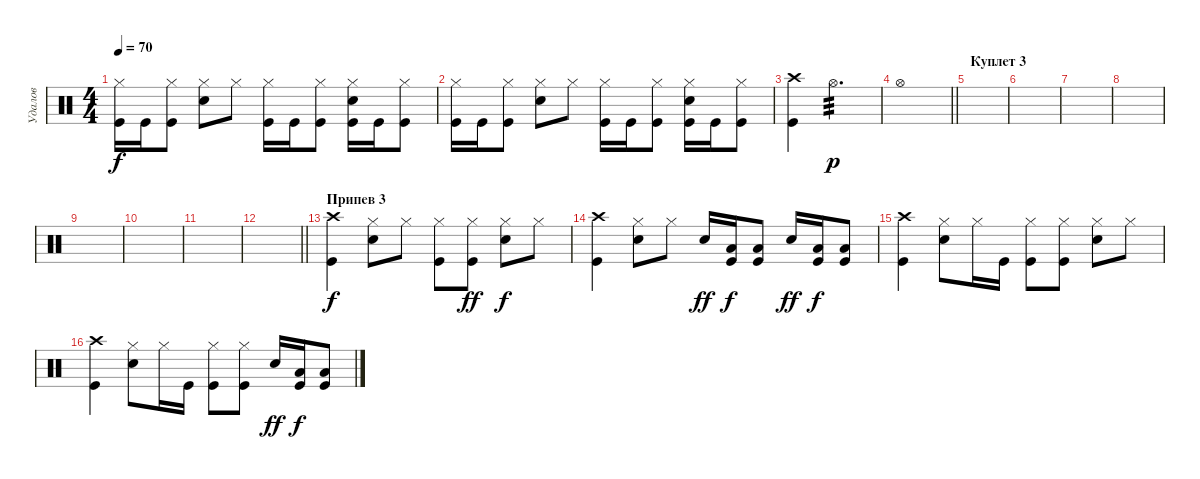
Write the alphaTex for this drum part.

\track ("Удалов" "Удалов") {instrument percussion}
\staff {score}
\articulation defaults
\ts (4 4)
\tempo 70
\clef neutral
\ks c
("Kick (hit)" "Hi-Hat (closed)").16{dy f} "Kick (hit)".16 ("Kick (hit)" "Hi-Hat (closed)").8 ("Snare (hit) 2" "Hi-Hat (closed)").8 "Hi-Hat (closed)".8 ("Kick (hit)" "Hi-Hat (closed)").16 "Kick (hit)".16 ("Kick (hit)" "Hi-Hat (closed)").8 ("Kick (hit)" "Snare (hit) 2" "Hi-Hat (closed)").16 "Kick (hit)".16 ("Kick (hit)" "Hi-Hat (closed)").8 |
("Kick (hit)" "Hi-Hat (closed)").16 "Kick (hit)".16 ("Kick (hit)" "Hi-Hat (closed)").8 ("Snare (hit) 2" "Hi-Hat (closed)").8 "Hi-Hat (closed)".8 ("Kick (hit)" "Hi-Hat (closed)").16 "Kick (hit)".16 ("Kick (hit)" "Hi-Hat (closed)").8 ("Kick (hit)" "Snare (hit) 2" "Hi-Hat (closed)").16 "Kick (hit)".16 ("Kick (hit)" "Hi-Hat (closed)").8 |
("Kick (hit)" "Crash high (hit)").4 "Hi-Hat (open)".2{d tp 3 dy p} |
\barLineRight lightlight "Hi-Hat (open)".1
|
\section ("" "Куплет 3")
|
|
|
|
|
|
|
\barLineRight lightlight
|
\section ("" "Припев 3")
("Kick (hit)" "Crash high (hit)").4{dy f} ("Hi-Hat (closed)" "Snare (hit) 2").8 "Hi-Hat (closed)".8 ("Hi-Hat (closed)" "Kick (hit)").8 ("Hi-Hat (closed)" "Kick (hit)").8{dy ff} ("Hi-Hat (closed)" "Snare (hit) 2").8{dy f} "Hi-Hat (closed)".8 |
("Kick (hit)" "Crash high (hit)").4 ("Hi-Hat (closed)" "Snare (hit) 2").8 "Hi-Hat (closed)".8 "Snare (hit) 2".16{dy ff} ("Kick (hit)" "Low Floor Tom (hit)").16{dy f} ("Kick (hit)" "Low Floor Tom (hit)").8 "Snare (hit) 2".16{dy ff} ("Kick (hit)" "Low Floor Tom (hit)").16{dy f} ("Kick (hit)" "Low Floor Tom (hit)").8 |
("Kick (hit)" "Crash high (hit)").4 ("Hi-Hat (closed)" "Snare (hit) 2").8 "Hi-Hat (closed)".16 "Kick (hit)".16 ("Hi-Hat (closed)" "Kick (hit)").8 ("Hi-Hat (closed)" "Kick (hit)").8 ("Hi-Hat (closed)" "Snare (hit) 2").8 "Hi-Hat (closed)".8 |
("Kick (hit)" "Crash high (hit)").4 ("Hi-Hat (closed)" "Snare (hit) 2").8 "Hi-Hat (closed)".16 "Kick (hit)".16 ("Hi-Hat (closed)" "Kick (hit)").8 ("Hi-Hat (closed)" "Kick (hit)").8 "Snare (hit) 2".16{dy ff} ("Kick (hit)" "Low Floor Tom (hit)").16{dy f} ("Kick (hit)" "Low Floor Tom (hit)").8
